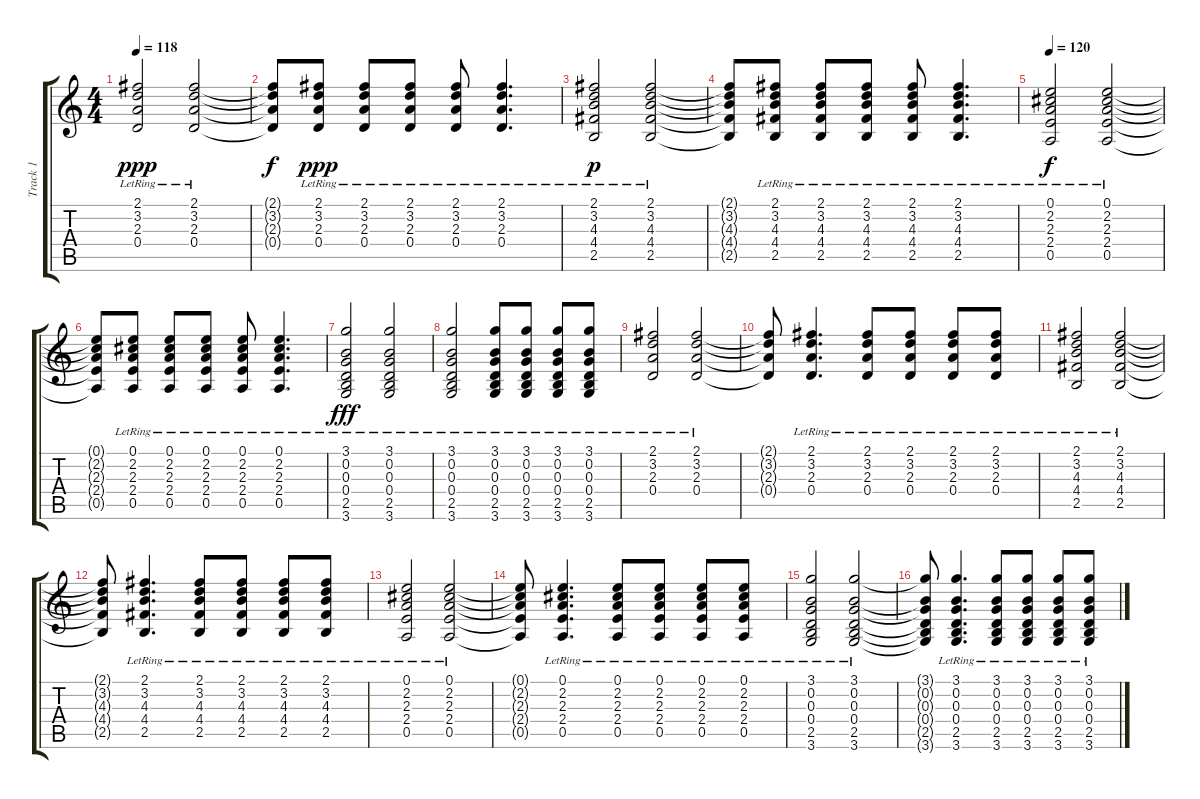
\track ("Track 1" "Track 1") {instrument electricguitarclean}
\staff {score tabs}
\tuning (E4 B3 G3 D3 A2 E2) {hide}
\ts (4 4)
\tempo 118
\clef g2
\ks c
(2.1{lr} 3.2{lr} 2.3{lr} 0.4{lr}).2{dy ppp} (2.1{lr} 3.2{lr} 2.3{lr} 0.4{lr}).2 |
(2.1{t} 3.2{t} 2.3{t} 0.4{t}).8{dy f} (2.1{lr} 3.2{lr} 2.3{lr} 0.4{lr}).8{dy ppp} (2.1{lr} 3.2{lr} 2.3{lr} 0.4{lr}).8 (2.1{lr} 3.2{lr} 2.3{lr} 0.4{lr}).8 (2.1{lr} 3.2{lr} 2.3{lr} 0.4{lr}).8 (2.1{lr} 3.2{lr} 2.3{lr} 0.4{lr}).4{d} |
(2.1{lr} 3.2{lr} 4.3{lr} 4.4{lr} 2.5{lr}).2{dy p} (2.1{lr} 3.2{lr} 4.3{lr} 4.4{lr} 2.5{lr}).2 |
(2.1{t} 3.2{t} 4.3{t} 4.4{t} 2.5{t}).8 (2.1{lr} 3.2{lr} 4.3{lr} 4.4{lr} 2.5{lr}).8 (2.1{lr} 3.2{lr} 4.3{lr} 4.4{lr} 2.5{lr}).8 (2.1{lr} 3.2{lr} 4.3{lr} 4.4{lr} 2.5{lr}).8 (2.1{lr} 3.2{lr} 4.3{lr} 4.4{lr} 2.5{lr}).8 (2.1{lr} 3.2{lr} 4.3{lr} 4.4{lr} 2.5{lr}).4{d} |
\tempo 120
(0.1{lr} 2.2{lr} 2.3{lr} 2.4{lr} 0.5{lr}).2{dy f} (0.1{lr} 2.2{lr} 2.3{lr} 2.4{lr} 0.5{lr}).2 |
(0.1{t} 2.2{t} 2.3{t} 2.4{t} 0.5{t}).8 (0.1{lr} 2.2{lr} 2.3{lr} 2.4{lr} 0.5{lr}).8 (0.1{lr} 2.2{lr} 2.3{lr} 2.4{lr} 0.5{lr}).8 (0.1{lr} 2.2{lr} 2.3{lr} 2.4{lr} 0.5{lr}).8 (0.1{lr} 2.2{lr} 2.3{lr} 2.4{lr} 0.5{lr}).8 (0.1{lr} 2.2{lr} 2.3{lr} 2.4{lr} 0.5{lr}).4{d} |
(3.1{lr} 0.2{lr} 0.3{lr} 0.4{lr} 2.5{lr} 3.6{lr}).2{dy fff} (3.1{lr} 0.2{lr} 0.3{lr} 0.4{lr} 2.5{lr} 3.6{lr}).2 |
(3.1{lr} 0.2{lr} 0.3{lr} 0.4{lr} 2.5{lr} 3.6{lr}).2 (3.1{lr} 0.2{lr} 0.3{lr} 0.4{lr} 2.5{lr} 3.6{lr}).8 (3.1{lr} 0.2{lr} 0.3{lr} 0.4{lr} 2.5{lr} 3.6{lr}).8 (3.1{lr} 0.2{lr} 0.3{lr} 0.4{lr} 2.5{lr} 3.6{lr}).8 (3.1{lr} 0.2{lr} 0.3{lr} 0.4{lr} 2.5{lr} 3.6{lr}).8 |
(2.1{lr} 3.2{lr} 2.3{lr} 0.4{lr}).2{volume 16} (2.1{lr} 3.2{lr} 2.3{lr} 0.4{lr}).2 |
(2.1{t} 3.2{t} 2.3{t} 0.4{t}).8 (2.1{lr} 3.2{lr} 2.3{lr} 0.4{lr}).4{d} (2.1{lr} 3.2{lr} 2.3{lr} 0.4{lr}).8 (2.1{lr} 3.2{lr} 2.3{lr} 0.4{lr}).8 (2.1{lr} 3.2{lr} 2.3{lr} 0.4{lr}).8 (2.1{lr} 3.2{lr} 2.3{lr} 0.4{lr}).8 |
(2.1{lr} 3.2{lr} 4.3{lr} 4.4{lr} 2.5{lr}).2 (2.1{lr} 3.2{lr} 4.3{lr} 4.4{lr} 2.5{lr}).2 |
(2.1{t} 3.2{t} 4.3{t} 4.4{t} 2.5{t}).8 (2.1{lr} 3.2{lr} 4.3{lr} 4.4{lr} 2.5{lr}).4{d} (2.1{lr} 3.2{lr} 4.3{lr} 4.4{lr} 2.5{lr}).8 (2.1{lr} 3.2{lr} 4.3{lr} 4.4{lr} 2.5{lr}).8 (2.1{lr} 3.2{lr} 4.3{lr} 4.4{lr} 2.5{lr}).8 (2.1{lr} 3.2{lr} 4.3{lr} 4.4{lr} 2.5{lr}).8 |
(0.1{lr} 2.2{lr} 2.3{lr} 2.4{lr} 0.5{lr}).2 (0.1{lr} 2.2{lr} 2.3{lr} 2.4{lr} 0.5{lr}).2 |
(0.1{t} 2.2{t} 2.3{t} 2.4{t} 0.5{t}).8 (0.1{lr} 2.2{lr} 2.3{lr} 2.4{lr} 0.5{lr}).4{d} (0.1{lr} 2.2{lr} 2.3{lr} 2.4{lr} 0.5{lr}).8 (0.1{lr} 2.2{lr} 2.3{lr} 2.4{lr} 0.5{lr}).8 (0.1{lr} 2.2{lr} 2.3{lr} 2.4{lr} 0.5{lr}).8 (0.1{lr} 2.2{lr} 2.3{lr} 2.4{lr} 0.5{lr}).8 |
(3.1{lr} 0.2{lr} 0.3{lr} 0.4{lr} 2.5{lr} 3.6{lr}).2 (3.1{lr} 0.2{lr} 0.3{lr} 0.4{lr} 2.5{lr} 3.6{lr}).2 |
(3.1{t} 0.2{t} 0.3{t} 0.4{t} 2.5{t} 3.6{t}).8 (3.1{lr} 0.2{lr} 0.3{lr} 0.4{lr} 2.5{lr} 3.6{lr}).4{d} (3.1{lr} 0.2{lr} 0.3{lr} 0.4{lr} 2.5{lr} 3.6{lr}).8 (3.1{lr} 0.2{lr} 0.3{lr} 0.4{lr} 2.5{lr} 3.6{lr}).8 (3.1{lr} 0.2{lr} 0.3{lr} 0.4{lr} 2.5{lr} 3.6{lr}).8 (3.1{lr} 0.2{lr} 0.3{lr} 0.4{lr} 2.5{lr} 3.6{lr}).8
